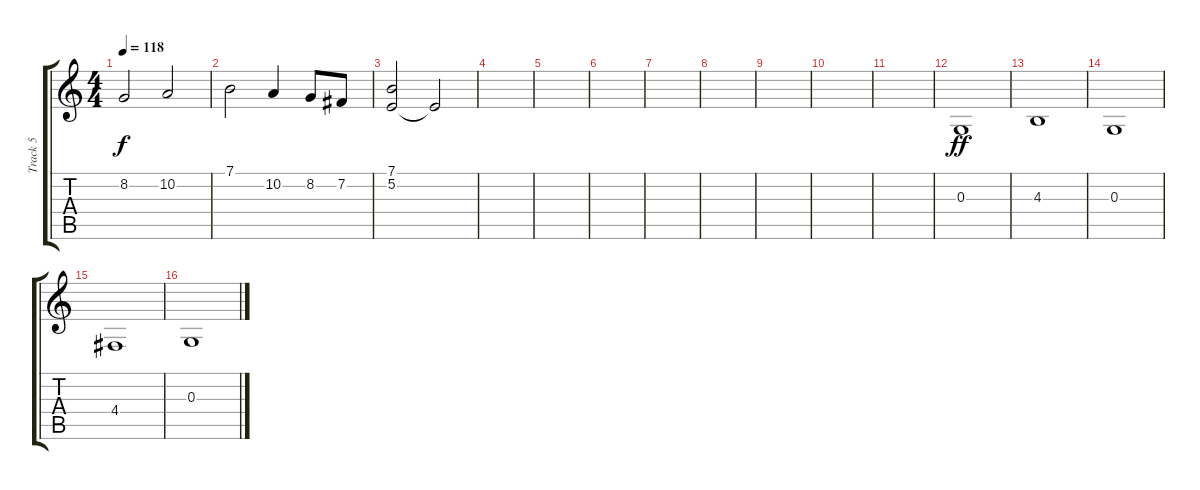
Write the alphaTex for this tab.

\track ("Track 5" "Track 5") {instrument stringensemble1}
\staff {score tabs}
\tuning (E4 B3 G3 D3 A2 E2) {hide}
\ts (4 4)
\tempo 118
\clef g2
\ks c
8.2.2{dy f} 10.2.2 |
7.1.2 10.2.4 8.2.8 7.2.8 |
(7.1 5.2).2 5.2{t}.2 |
|
|
|
|
|
|
|
|
0.3.1{dy ff} |
4.3.1 |
0.3.1 |
4.4.1 |
0.3.1
